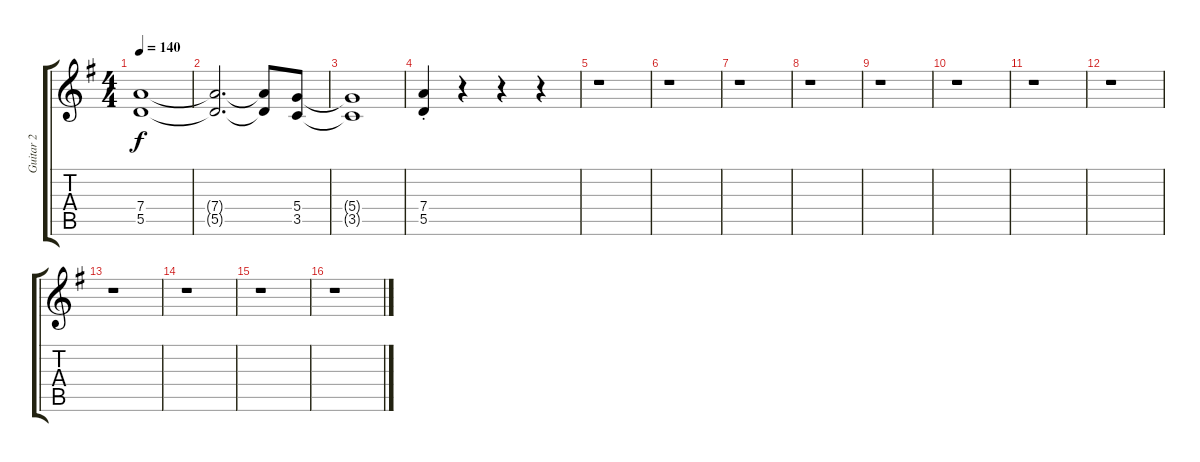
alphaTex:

\track ("Guitar 2" "Guitar 2") {instrument distortionguitar}
\staff {score tabs}
\tuning (E4 B3 G3 D3 A2 E2) {hide}
\ts (4 4)
\tempo 140
\clef g2
\ks eminor
(7.4 5.5).1{dy f} |
(7.4{t} 5.5{t}).2{d} (7.4{t} 5.5{t}).8 (5.4 3.5).8 |
(5.4{t} 3.5{t}).1 |
(7.4{st} 5.5{st}).4 r.4 r.4 r.4 |
r.1 |
r.1 |
r.1 |
r.1 |
r.1 |
r.1 |
r.1 |
r.1 |
r.1 |
r.1 |
r.1 |
r.1
